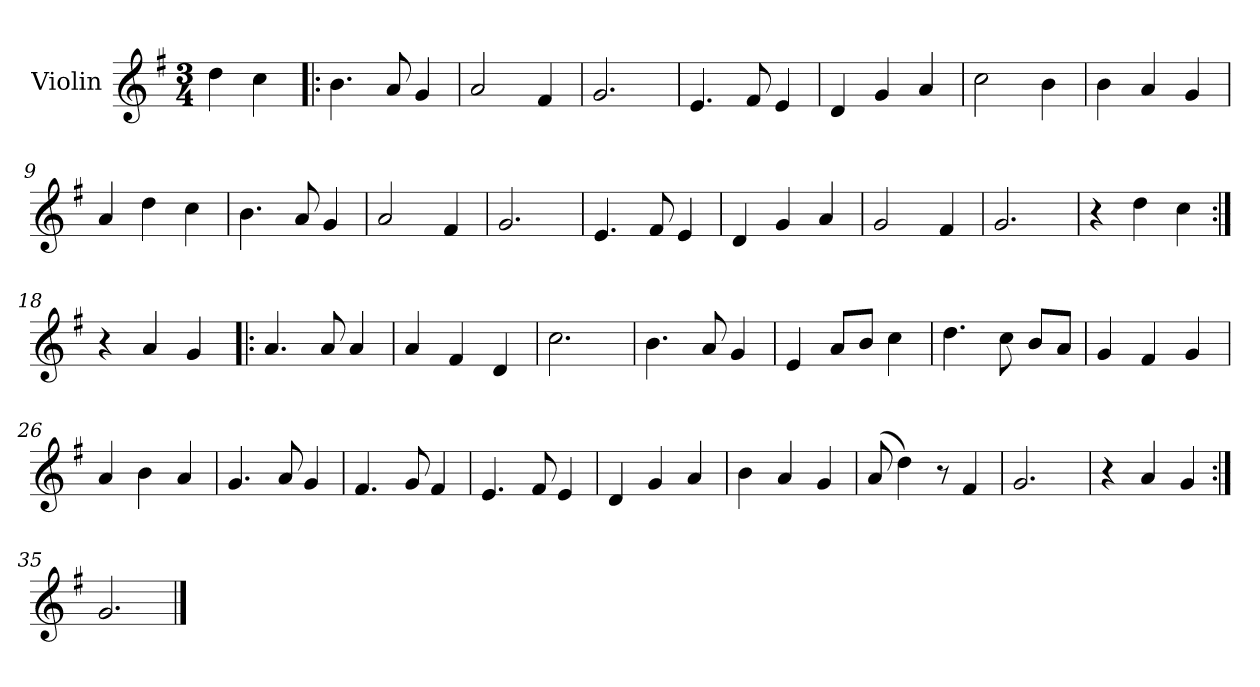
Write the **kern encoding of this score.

**kern
*part1
*staff1
*I"Violin
*I'Vln.
*clefG2
*k[f#]
*M3/4
=1
4dd\
4cc\
=2!|:
4.b\
8a/
4g/
=3
2a/
4f#/
=4
2.g/
=5
4.e/
8f#/
4e/
=6
4d/
4g/
4a/
=7
2cc\
4b\
=8
4b\
4a/
4g/
!!LO:LB:g=z
=9
4a/
4dd\
4cc\
=10
4.b\
8a/
4g/
=11
2a/
4f#/
=12
2.g/
=13
4.e/
8f#/
4e/
=14
4d/
4g/
4a/
=15
2g/
4f#/
=16
2.g/
!!LO:LB:g=z
=17
4r
4dd\
4cc\
=18:|!
4r
4a/
4g/
=19!|:
4.a/
8a/
4a/
=20
4a/
4f#/
4d/
=21
2.cc\
=22
4.b\
8a/
4g/
=23
4e/
8a/L
8b/J
4cc\
!!LO:LB:g=z
=24
4.dd\
8cc\
8b/L
8a/J
=25
4g/
4f#/
4g/
=26
4a/
4b\
4a/
=27
4.g/
8a/
4g/
=28
4.f#/
8g/
4f#/
=29
4.e/
8f#/
4e/
=30
4d/
4g/
4a/
!!LO:LB:g=z
=31
4b\
4a/
4g/
=32
(8a/
4dd\)
8r
4f#/
=33
2.g/
=34
4r
4a/
4g/
=35:|!
2.g/
==
*-
